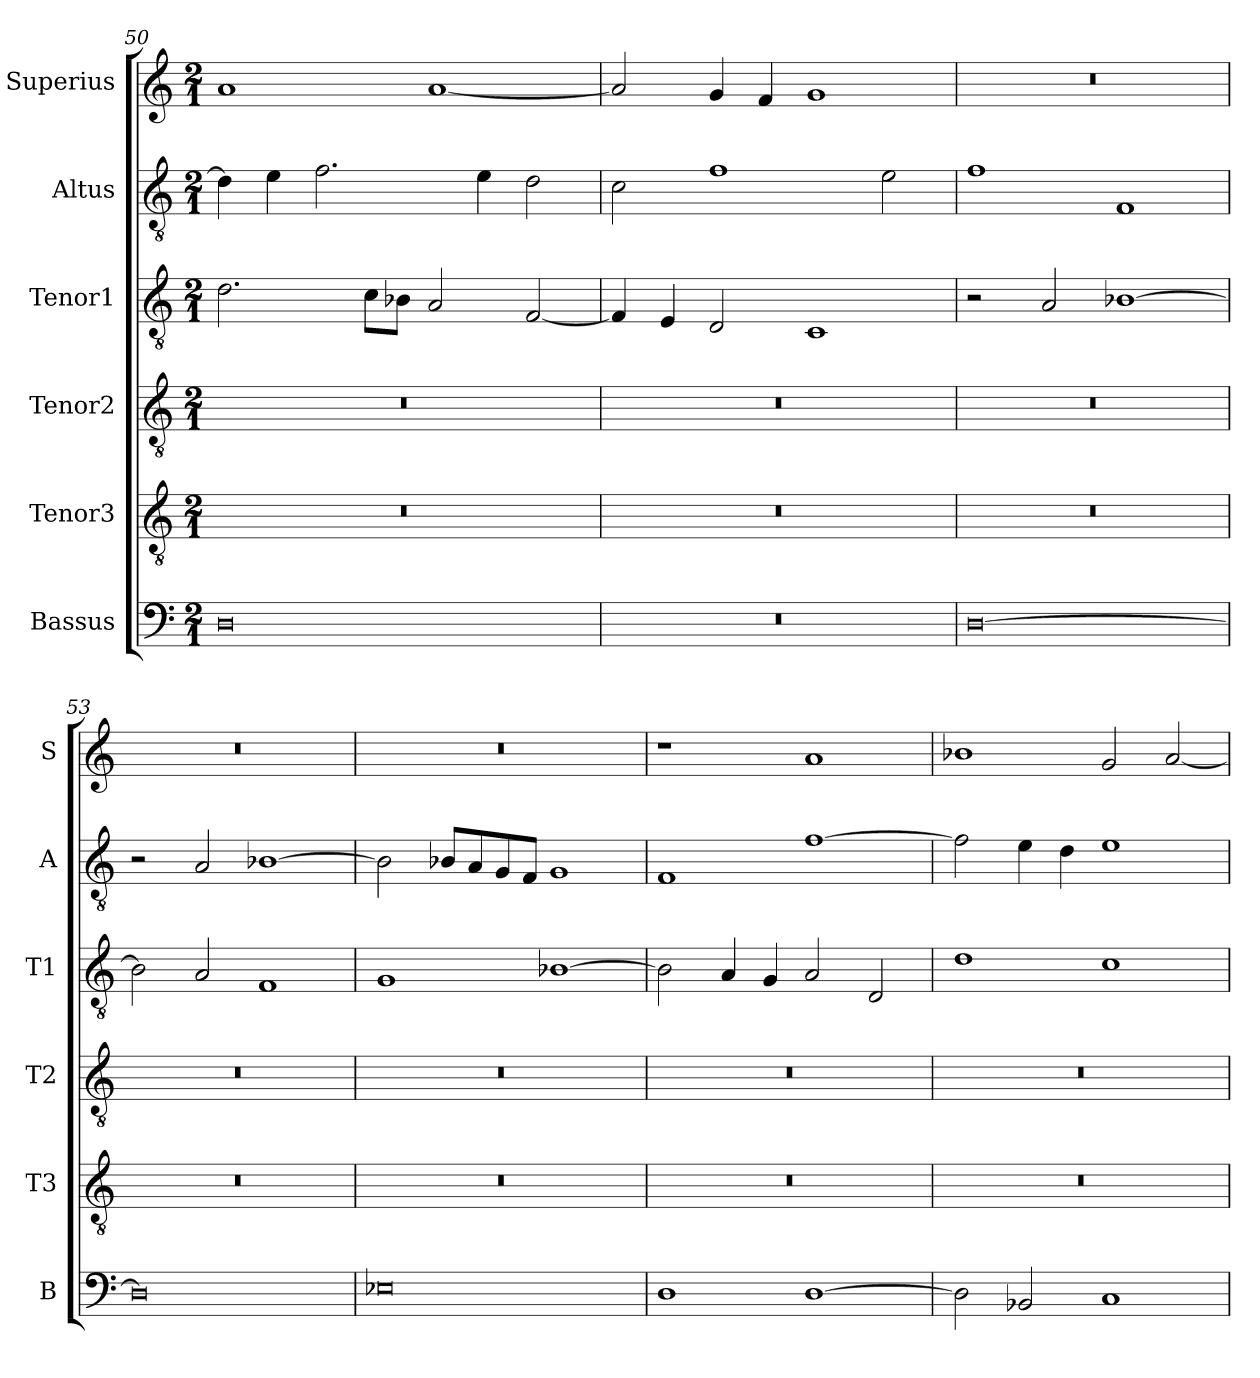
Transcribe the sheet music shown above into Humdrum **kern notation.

**kern	**kern	**kern	**kern	**kern	**kern
*part6	*part5	*part4	*part3	*part2	*part1
*staff6	*staff5	*staff4	*staff3	*staff2	*staff1
*I"Bassus	*I"Tenor3	*I"Tenor2	*I"Tenor1	*I"Altus	*I"Superius
*I'B	*I'T3	*I'T2	*I'T1	*I'A	*I'S
*clefF4	*clefGv2	*clefGv2	*clefGv2	*clefGv2	*clefG2
*k[]	*k[]	*k[]	*k[]	*k[]	*k[]
*M2/1	*M2/1	*M2/1	*M2/1	*M2/1	*M2/1
=50	=50	=50	=50	=50	=50
0D	0r	0r	2.d\	4d\]	1a
.	.	.	.	4e\	.
.	.	.	.	2.f\	.
.	.	.	8c\L	.	.
.	.	.	8B-X\J	.	.
.	.	.	2A/	.	[1a
.	.	.	.	4e\	.
.	.	.	[2F/	2d\	.
=51	=51	=51	=51	=51	=51
0r	0r	0r	4F/]	2c\	2a/]
.	.	.	4E/	.	.
.	.	.	2D/	1f	4g/
.	.	.	.	.	4f/
.	.	.	1C	.	1g
.	.	.	.	2e\	.
=52	=52	=52	=52	=52	=52
[0D	0r	0r	2r	1f	0r
.	.	.	2A/	.	.
.	.	.	[1B-X	1F	.
=53	=53	=53	=53	=53	=53
0D]	0r	0r	2B-\]	2r	0r
.	.	.	2A/	2A/	.
.	.	.	1F	[1B-X	.
=54	=54	=54	=54	=54	=54
0E-X	0r	0r	1G	2B-\]	0r
.	.	.	.	8B-X/L	.
.	.	.	.	8A/	.
.	.	.	.	8G/	.
.	.	.	.	8F/J	.
.	.	.	[1B-X	1G	.
=55	=55	=55	=55	=55	=55
1D	0r	0r	2B-\]	1F	1r
.	.	.	4A/	.	.
.	.	.	4G/	.	.
[1D	.	.	2A/	[1f	1a
.	.	.	2D/	.	.
=56	=56	=56	=56	=56	=56
2D\]	0r	0r	1d	2f\]	1b-X
2BB-X/	.	.	.	4e\	.
.	.	.	.	4d\	.
1C	.	.	1c	1e	2g/
.	.	.	.	.	[2a/
=	=	=	=	=	=
*-	*-	*-	*-	*-	*-
